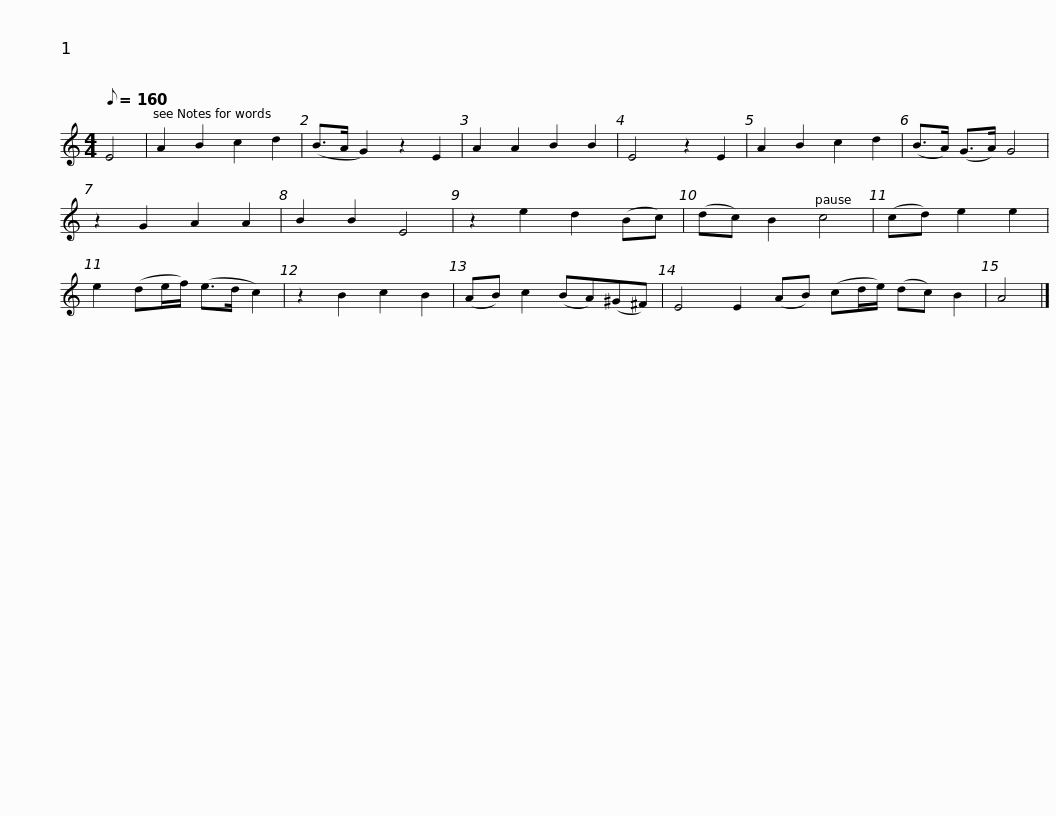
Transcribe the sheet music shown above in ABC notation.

X:1
L:1/8
Q:1/8=160
M:4/4
I:linebreak $
K:C
V:1 treble
V:1
 E4 | A2 B2 c2 d2 | (B>A G2) z2 E2 | A2 A2 B2 B2 | E4 z2 E2 | %5
 A2 B2 c2 d2 | (B>A) (G>A) G4 | z2 G2 A2 A2 | B2 B2 E4 | z2 e2 d2 (Bc) |$ %10
 (dc) B2 c4 | (cd) e2 e2 | e2 (de/f/) (e>d c2) | z2 B2 c2 B2 | (AB) c2 (BA)(^G^F) | %15
 E4 E2 (AB) (cd/e/) (dc) B2 | A4 |] %17
